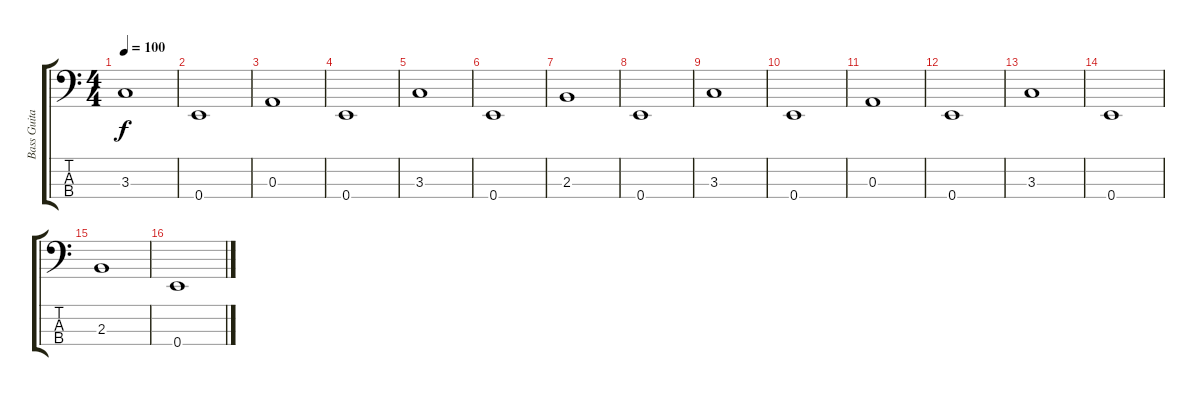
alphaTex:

\track ("Bass Guitar" "Bass Guita") {instrument electricbassfinger}
\staff {score tabs}
\tuning (G2 D2 A1 E1) {hide}
\ts (4 4)
\tempo 100
\clef f4
\ks c
3.3.1{dy f} |
0.4.1 |
0.3.1 |
0.4.1 |
3.3.1 |
0.4.1 |
2.3.1 |
0.4.1 |
3.3.1 |
0.4.1 |
0.3.1 |
0.4.1 |
3.3.1 |
0.4.1 |
2.3.1 |
0.4.1
